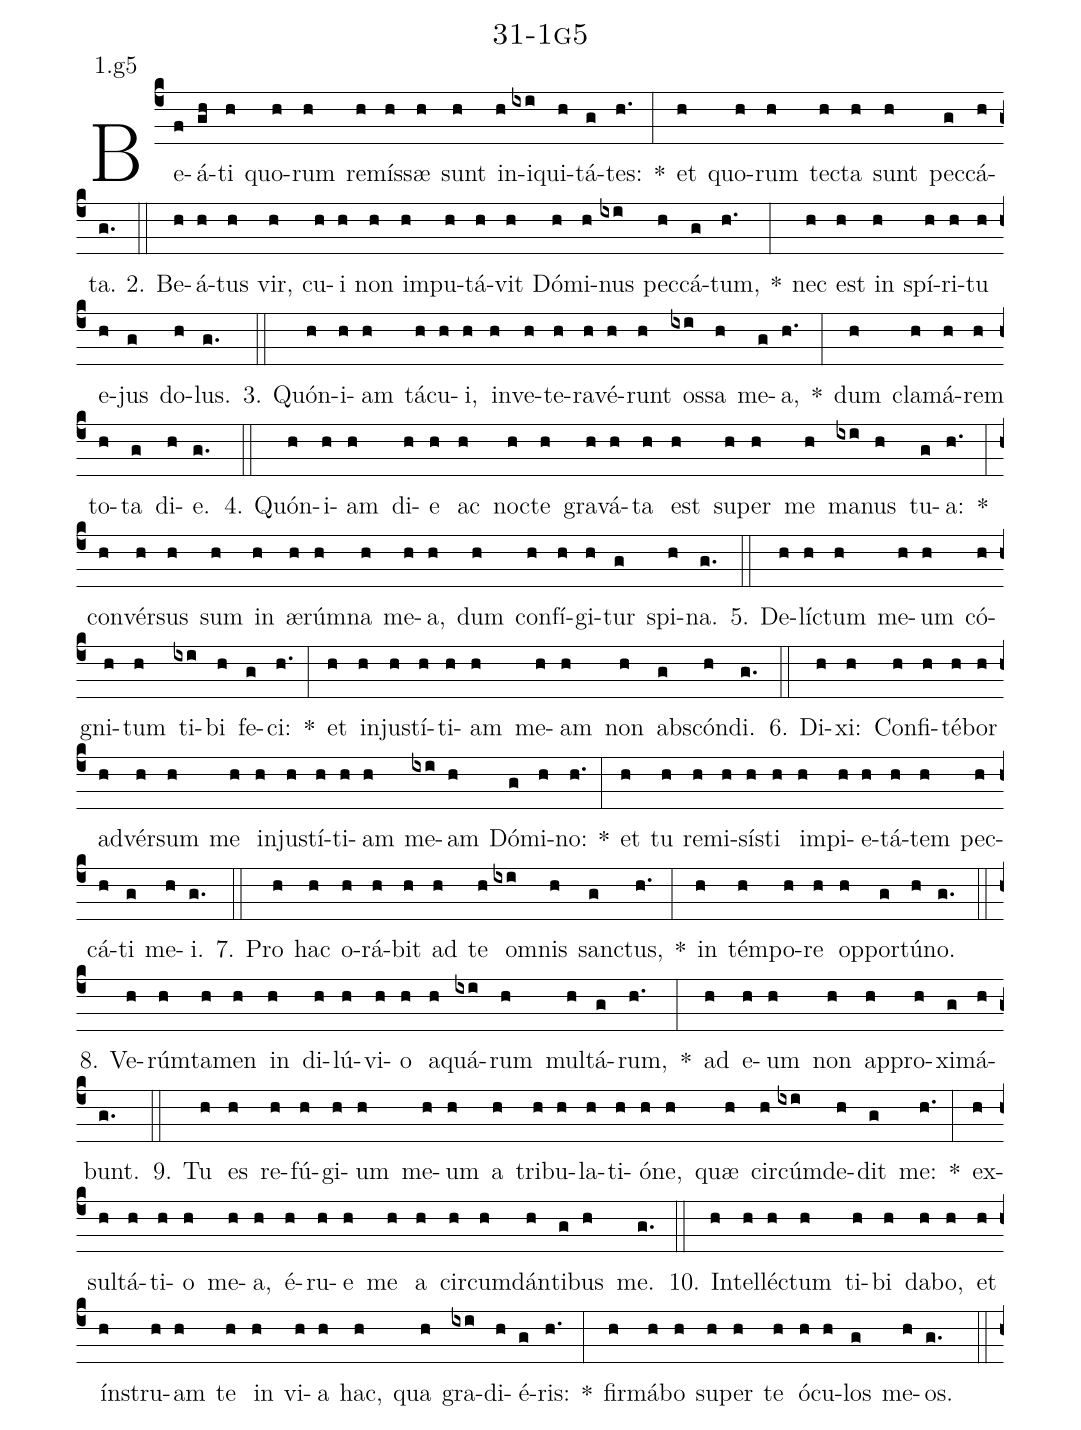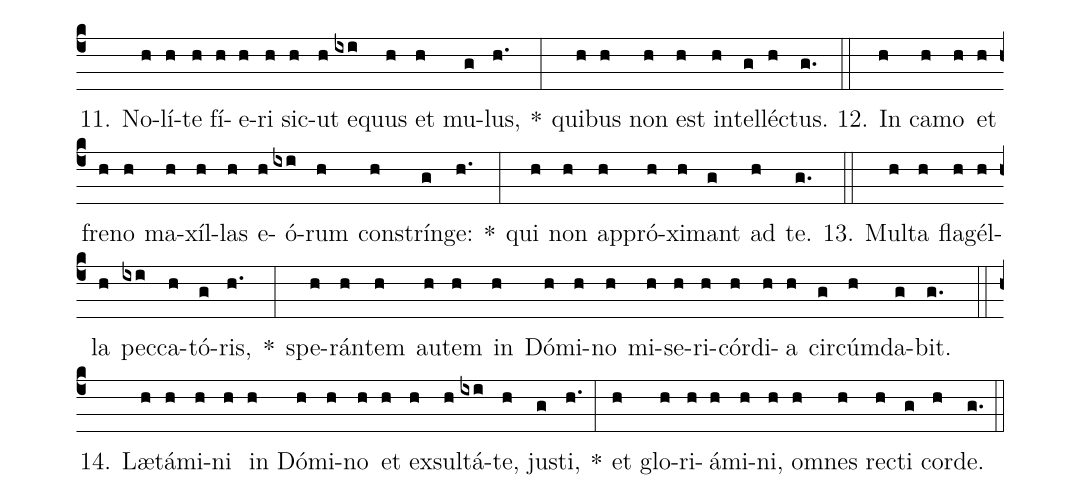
name: 31-1g5;
annotation: 1.g5;
%%
(c4)Be(f)á(gh)ti(h) quo(h)rum(h) re(h)mís(h)sæ(h) sunt(h) in(h)i(ixi)qui(h)tá(g)tes:(h.) *(:) et(h) quo(h)rum(h) tec(h)ta(h) sunt(h) pec(g)cá(h)ta.(g.) (::)
2. Be(h)á(h)tus(h) vir,(h) cu(h)i(h) non(h) im(h)pu(h)tá(h)vit(h) Dó(h)mi(h)nus(ixi) pec(h)cá(g)tum,(h.) *(:) nec(h) est(h) in(h) spí(h)ri(h)tu(h) e(h)jus(g) do(h)lus.(g.) (::)
3. Quón(h)i(h)am(h) tá(h)cu(h)i,(h) in(h)ve(h)te(h)ra(h)vé(h)runt(h) os(ixi)sa(h) me(g)a,(h.) *(:) dum(h) cla(h)má(h)rem(h) to(h)ta(g) di(h)e.(g.) (::)
4. Quón(h)i(h)am(h) di(h)e(h) ac(h) noc(h)te(h) gra(h)vá(h)ta(h) est(h) su(h)per(h) me(h) ma(ixi)nus(h) tu(g)a:(h.) *(:) con(h)vér(h)sus(h) sum(h) in(h) æ(h)rúm(h)na(h) me(h)a,(h) dum(h) con(h)fí(h)gi(h)tur(g) spi(h)na.(g.) (::)
5. De(h)líc(h)tum(h) me(h)um(h) có(h)gni(h)tum(h) ti(ixi)bi(h) fe(g)ci:(h.) *(:) et(h) in(h)jus(h)tí(h)ti(h)am(h) me(h)am(h) non(h) abs(g)cón(h)di.(g.) (::)
6. Di(h)xi:(h) Con(h)fi(h)té(h)bor(h) ad(h)vér(h)sum(h) me(h) in(h)jus(h)tí(h)ti(h)am(h) me(ixi)am(h) Dó(g)mi(h)no:(h.) *(:) et(h) tu(h) re(h)mi(h)sís(h)ti(h) im(h)pi(h)e(h)tá(h)tem(h) pec(h)cá(h)ti(g) me(h)i.(g.) (::)
7. Pro(h) hac(h) o(h)rá(h)bit(h) ad(h) te(h) om(ixi)nis(h) sanc(g)tus,(h.) *(:) in(h) tém(h)po(h)re(h) op(h)por(g)tú(h)no.(g.) (::)
8. Ve(h)rúm(h)ta(h)men(h) in(h) di(h)lú(h)vi(h)o(h) a(h)quá(ixi)rum(h) mul(h)tá(g)rum,(h.) *(:) ad(h) e(h)um(h) non(h) ap(h)pro(h)xi(g)má(h)bunt.(g.) (::)
9. Tu(h) es(h) re(h)fú(h)gi(h)um(h) me(h)um(h) a(h) tri(h)bu(h)la(h)ti(h)ó(h)ne,(h) quæ(h) cir(h)cúm(ixi)de(h)dit(g) me:(h.) *(:) ex(h)sul(h)tá(h)ti(h)o(h) me(h)a,(h) é(h)ru(h)e(h) me(h) a(h) cir(h)cum(h)dán(h)ti(g)bus(h) me.(g.) (::)
10. In(h)tel(h)léc(h)tum(h) ti(h)bi(h) da(h)bo,(h) et(h) ín(h)stru(h)am(h) te(h) in(h) vi(h)a(h) hac,(h) qua(h) gra(ixi)di(h)é(g)ris:(h.) *(:) fir(h)má(h)bo(h) su(h)per(h) te(h) ó(h)cu(h)los(g) me(h)os.(g.) (::)
11. No(h)lí(h)te(h) fí(h)e(h)ri(h) sic(h)ut(h) e(ixi)quus(h) et(h) mu(g)lus,(h.) *(:) qui(h)bus(h) non(h) est(h) in(h)tel(g)léc(h)tus.(g.) (::)
12. In(h) ca(h)mo(h) et(h) fre(h)no(h) ma(h)xíl(h)las(h) e(h)ó(ixi)rum(h) con(h)strín(g)ge:(h.) *(:) qui(h) non(h) ap(h)pró(h)xi(h)mant(g) ad(h) te.(g.) (::)
13. Mul(h)ta(h) fla(h)gél(h)la(h) pec(ixi)ca(h)tó(g)ris,(h.) *(:) spe(h)rán(h)tem(h) au(h)tem(h) in(h) Dó(h)mi(h)no(h) mi(h)se(h)ri(h)cór(h)di(h)a(h) cir(g)cúm(h)da(g)bit.(g.) (::)
14. Læ(h)tá(h)mi(h)ni(h) in(h) Dó(h)mi(h)no(h) et(h) ex(h)sul(h)tá(ixi)te,(h) jus(g)ti,(h.) *(:) et(h) glo(h)ri(h)á(h)mi(h)ni,(h) om(h)nes(h) rec(h)ti(g) cor(h)de.(g.) (::)
